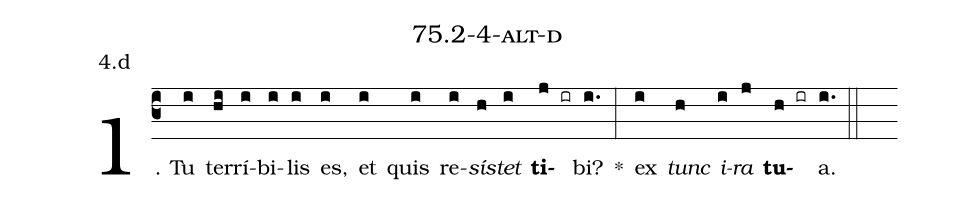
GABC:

name: 75.2-4-alt-d;
annotation: 4.d;
%%
(c3)1. Tu(i) ter(hi)rí(i)bi(i)lis(i) es,(i) et(i) quis(i) re(i)<i>sís</i>(h)<i>tet</i>(i) <b>ti</b>(j ir)bi?(i.) *(:) ex(i) <i>tunc</i>(h) <i>i</i>(i)<i>ra</i>(j) <b>tu</b>(h ir)a.(i.) (::)


%E(i) u(h) o(i) u(j) a(h) e.(i.) (::)
